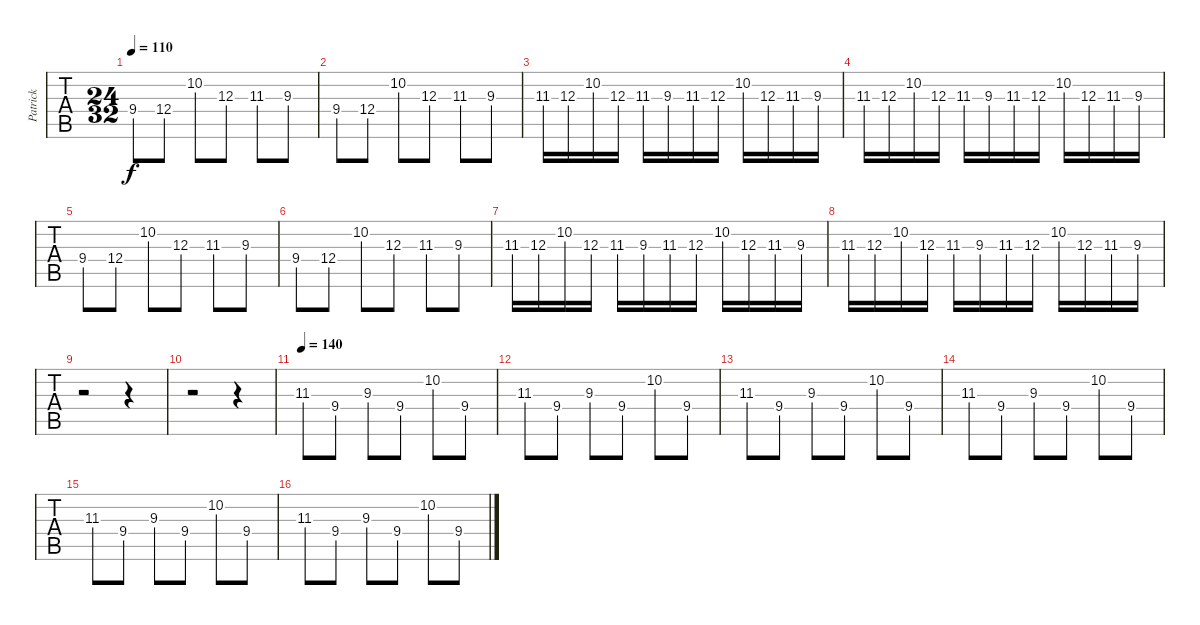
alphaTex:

\track ("Patrick" "Patrick") {instrument electricguitarjazz}
\staff {tabs}
\tuning (E4 B3 G3 D3 A2 D2) {hide}
\ts (24 32)
\tempo 110
\clef g2
\ks c
9.4.8{dy f} 12.4.8 10.2.8 12.3.8 11.3.8 9.3.8 |
9.4.8 12.4.8 10.2.8 12.3.8 11.3.8 9.3.8 |
11.3.16 12.3.16 10.2.16 12.3.16 11.3.16 9.3.16 11.3.16 12.3.16 10.2.16 12.3.16 11.3.16 9.3.16 |
11.3.16 12.3.16 10.2.16 12.3.16 11.3.16 9.3.16 11.3.16 12.3.16 10.2.16 12.3.16 11.3.16 9.3.16 |
9.4.8 12.4.8 10.2.8 12.3.8 11.3.8 9.3.8 |
9.4.8 12.4.8 10.2.8 12.3.8 11.3.8 9.3.8 |
11.3.16 12.3.16 10.2.16 12.3.16 11.3.16 9.3.16 11.3.16 12.3.16 10.2.16 12.3.16 11.3.16 9.3.16 |
11.3.16 12.3.16 10.2.16 12.3.16 11.3.16 9.3.16 11.3.16 12.3.16 10.2.16 12.3.16 11.3.16 9.3.16 |
r.2 r.4 |
r.2 r.4 |
\tempo 140
11.3.8{instrument electricguitarjazz} 9.4.8 9.3.8 9.4.8 10.2.8 9.4.8 |
11.3.8 9.4.8 9.3.8 9.4.8 10.2.8 9.4.8 |
11.3.8 9.4.8 9.3.8 9.4.8 10.2.8 9.4.8 |
11.3.8 9.4.8 9.3.8 9.4.8 10.2.8 9.4.8 |
11.3.8 9.4.8 9.3.8 9.4.8 10.2.8 9.4.8 |
11.3.8 9.4.8 9.3.8 9.4.8 10.2.8 9.4.8
